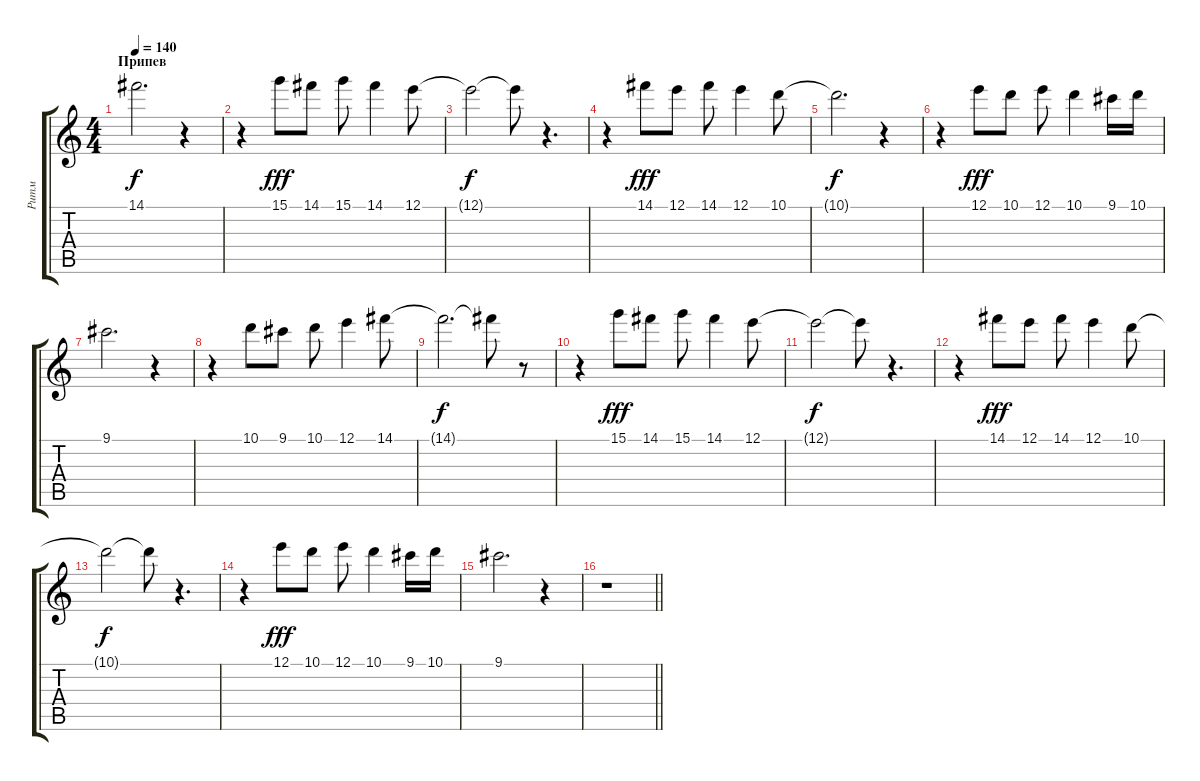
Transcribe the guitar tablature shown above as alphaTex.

\track ("Ритм" "Ритм") {instrument distortionguitar}
\staff {score tabs}
\tuning (E4 B3 G3 D3 A2 E2) {hide}
\ts (4 4)
\section ("" "Припев")
\tempo 140
\clef g2
\ks c
14.1{t}.2{d dy f} r.4 |
r.4 15.1.8{dy fff} 14.1.8 15.1.8 14.1.4 12.1.8 |
12.1{t}.2{dy f} 12.1{t}.8 r.4{d} |
r.4 14.1.8{dy fff} 12.1.8 14.1.8 12.1.4 10.1.8 |
10.1{t}.2{d dy f} r.4 |
r.4 12.1.8{dy fff} 10.1.8 12.1.8 10.1.4 9.1.16 10.1.16 |
9.1.2{d} r.4 |
r.4 10.1.8 9.1.8 10.1.8 12.1.4 14.1.8 |
14.1{t}.2{d dy f} 14.1{t}.8 r.8 |
r.4 15.1.8{dy fff} 14.1.8 15.1.8 14.1.4 12.1.8 |
12.1{t}.2{dy f} 12.1{t}.8 r.4{d} |
r.4 14.1.8{dy fff} 12.1.8 14.1.8 12.1.4 10.1.8 |
10.1{t}.2{dy f} 10.1{t}.8 r.4{d} |
r.4 12.1.8{dy fff} 10.1.8 12.1.8 10.1.4 9.1.16 10.1.16 |
9.1.2{d} r.4 |
\barLineRight lightlight
r.1
